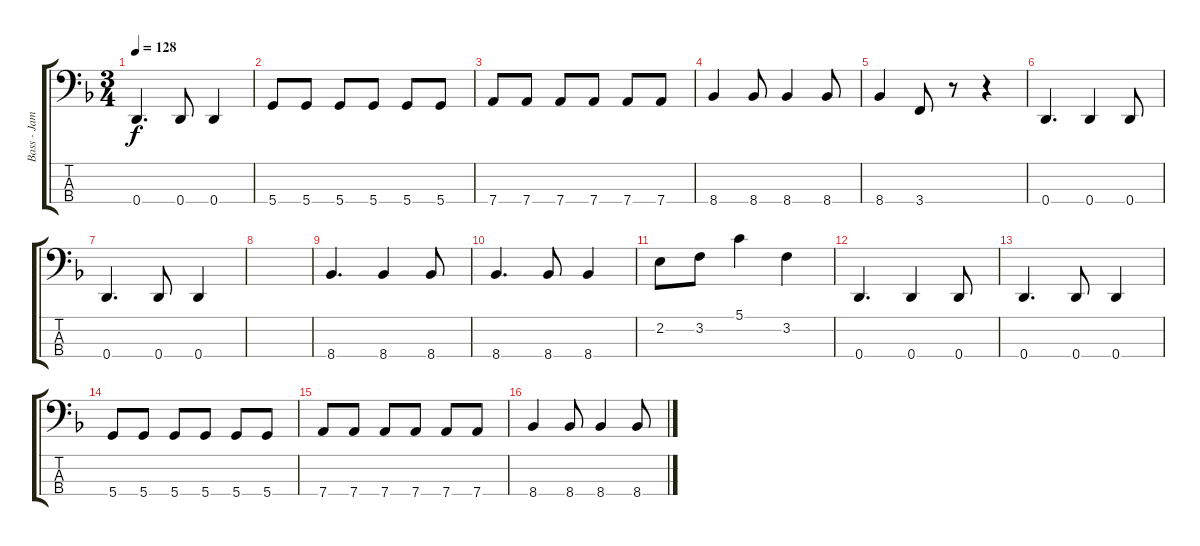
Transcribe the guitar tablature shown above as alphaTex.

\track ("Bass - James Johnston" "Bass - Jam") {instrument electricbassfinger}
\staff {score tabs}
\tuning (G2 D2 A1 D1) {hide}
\ts (3 4)
\tempo 128
\clef f4
\ks dminor
0.4.4{d dy f} 0.4.8 0.4.4 |
5.4.8 5.4.8 5.4.8 5.4.8 5.4.8 5.4.8 |
7.4.8 7.4.8 7.4.8 7.4.8 7.4.8 7.4.8 |
8.4.4 8.4.8 8.4.4 8.4.8 |
8.4.4 3.4.8 r.8 r.4 |
0.4.4{d} 0.4.4 0.4.8 |
0.4.4{d} 0.4.8 0.4.4 |
|
8.4.4{d} 8.4.4 8.4.8 |
8.4.4{d} 8.4.8 8.4.4 |
2.2.8 3.2.8 5.1.4 3.2.4 |
0.4.4{d} 0.4.4 0.4.8 |
0.4.4{d} 0.4.8 0.4.4 |
5.4.8 5.4.8 5.4.8 5.4.8 5.4.8 5.4.8 |
7.4.8 7.4.8 7.4.8 7.4.8 7.4.8 7.4.8 |
8.4.4 8.4.8 8.4.4 8.4.8
